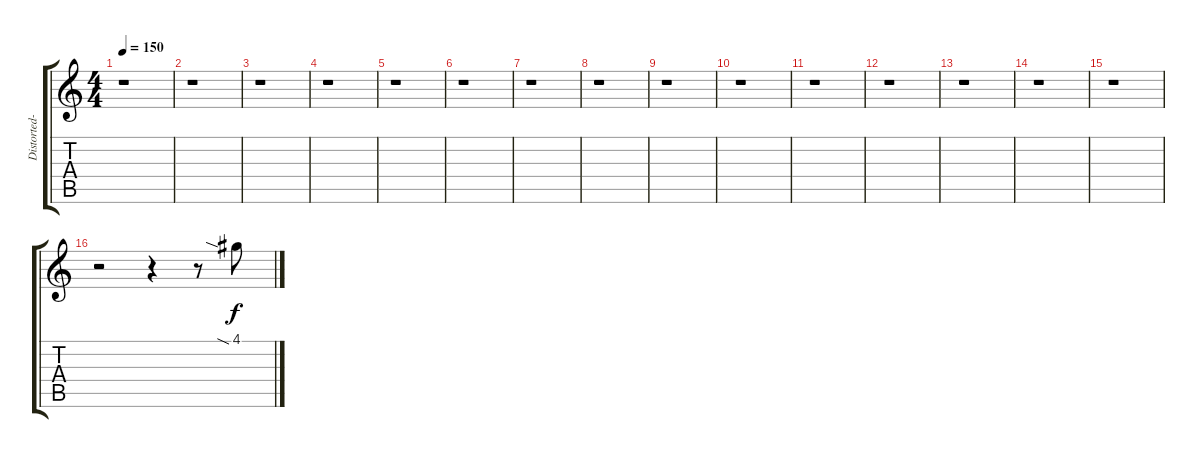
\track ("Distorted-Lead" "Distorted-") {instrument distortionguitar}
\staff {score tabs}
\tuning (E4 B3 G3 D3 A2 E2) {hide}
\ts (4 4)
\tempo 150
\clef g2
\ks c
r.1{dy f} |
r.1 |
r.1 |
r.1 |
r.1 |
r.1 |
r.1 |
r.1 |
r.1 |
r.1 |
r.1 |
r.1 |
r.1 |
r.1 |
r.1 |
r.2 r.4 r.8 4.1{sia}.8
